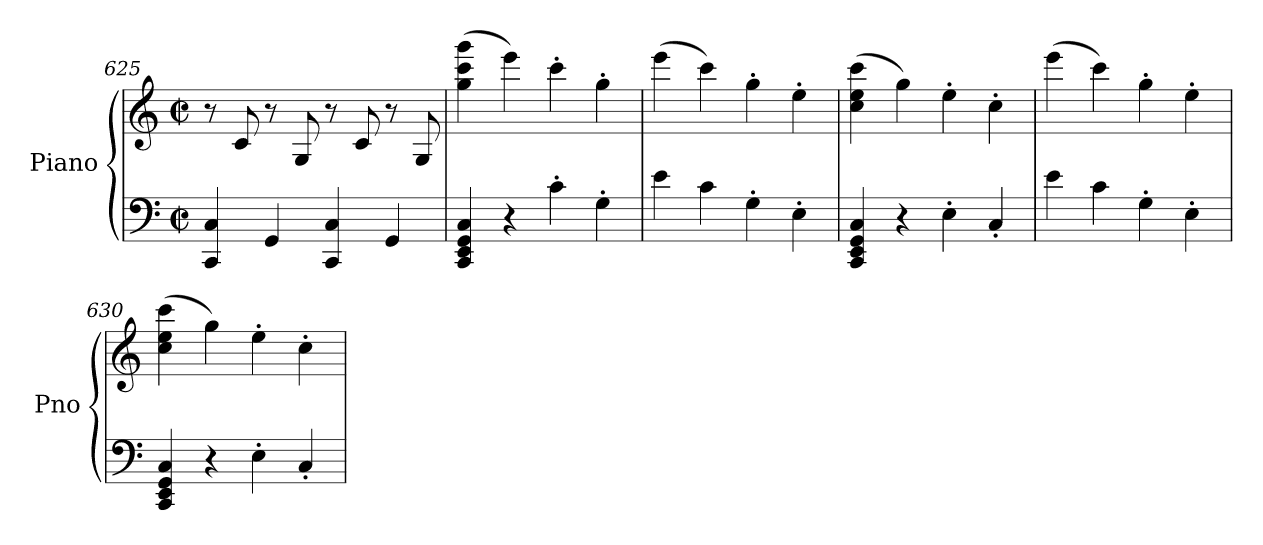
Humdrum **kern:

**kern	**kern
*part1	*part1
*staff2	*staff1
*I"Piano	*
*I'Pno	*
*clefF4	*clefG2
*k[]	*k[]
*M4/4	*M4/4
*met(c|)	*met(c|)
=625	=625
4CC/ 4C/	8r
.	8c/
4GG/	8r
.	8G/
4CC/ 4C/	8r
.	8c/
4GG/	8r
.	8G/
=626	=626
4CC/ 4EE/ 4GG/ 4C/	(>4gg\ 4ccc\ 4ggg\
4r	4eee\)
4c'\	4ccc'\
4G'\	4gg'\
=627	=627
4e\	(>4eee\
4c\	4ccc\)
4G'\	4gg'\
4E'\	4ee'\
=628	=628
4CC/ 4EE/ 4GG/ 4C/	(>4cc\ 4ee\ 4ccc\
4r	4gg\)
4E'\	4ee'\
4C'/	4cc'\
=629	=629
4e\	(>4eee\
4c\	4ccc\)
4G'\	4gg'\
4E'\	4ee'\
=630	=630
4CC/ 4EE/ 4GG/ 4C/	(>4cc\ 4ee\ 4ccc\
4r	4gg\)
4E'\	4ee'\
4C'/	4cc'\
=	=
*-	*-
